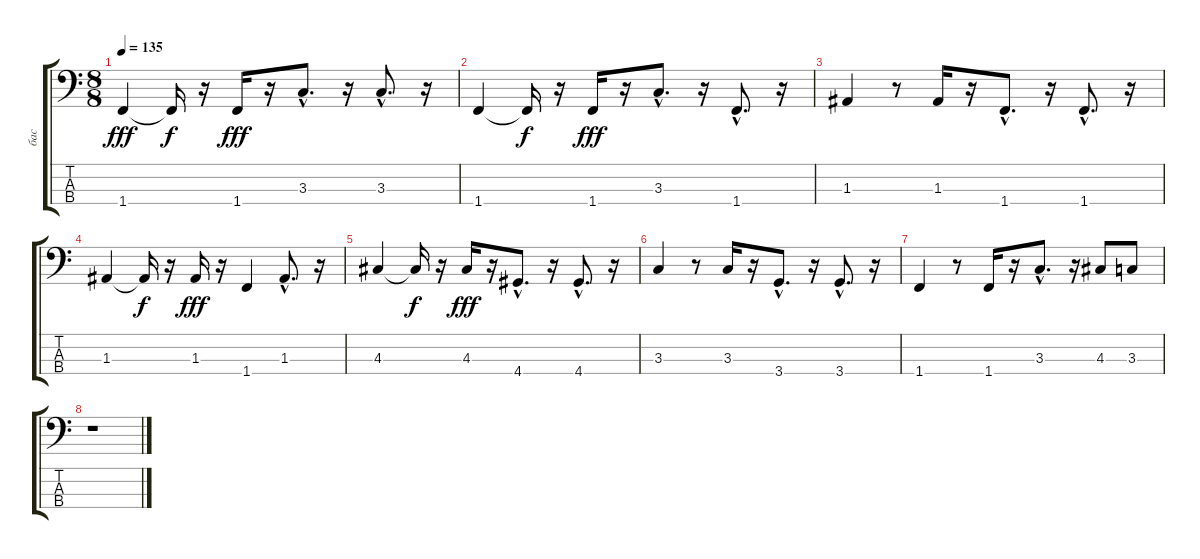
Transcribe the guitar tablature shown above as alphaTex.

\track ("бас" "бас") {instrument fretlessbass}
\staff {score tabs}
\tuning (G2 D2 A1 E1) {hide}
\ts (8 8)
\tempo 135
\clef f4
\ks c
1.4.4{dy fff volume 14} 1.4{t}.16{dy f} r.16 1.4.16{dy fff volume 13} r.16 3.3{hac}.8{d} r.16 3.3{hac}.8{d volume 13} r.16 |
1.4.4{volume 12} 1.4{t}.16{dy f} r.16 1.4.16{dy fff volume 12} r.16 3.3{hac}.8{d volume 12} r.16 1.4{hac}.8{d volume 12} r.16 |
1.3.4{volume 11} r.8 1.3.16{volume 11} r.16 1.4{hac}.8{d volume 10} r.16 1.4{hac}.8{d volume 10} r.16 |
1.3.4{volume 10} 1.3{t}.16{dy f} r.16 1.3.16{dy fff volume 10} r.16 1.4.4{volume 9} 1.3{hac}.8{d volume 9} r.16 |
4.3.4{volume 9} 4.3{t}.16{dy f} r.16 4.3.16{dy fff volume 8} r.16 4.4{hac}.8{d volume 8} r.16 4.4{hac}.8{d volume 8} r.16 |
3.3.4{volume 7} r.8 3.3.16{volume 7} r.16 3.4{hac}.8{d volume 6} r.16 3.4{hac}.8{d volume 6} r.16 |
1.4.4{volume 5} r.8 1.4.16{volume 5} r.16 3.3{hac}.8{d volume 4} r.16 4.3.8{volume 4} 3.3.8{volume 4} |
r.1
